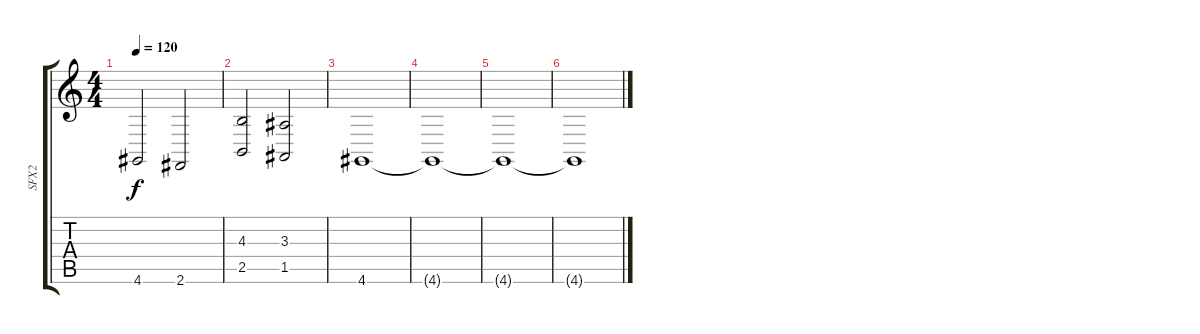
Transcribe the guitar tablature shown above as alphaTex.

\track ("SFX2" "SFX2") {instrument stringensemble2}
\staff {score tabs}
\tuning (E4 B3 G3 D3 A2 E2) {hide}
\ts (4 4)
\tempo 120
\clef g2
\ks c
4.6{t}.2{dy f} 2.6.2 |
(4.3 2.5).2 (3.3 1.5).2 |
4.6.1 |
4.6{t}.1 |
4.6{t}.1 |
4.6{t}.1
